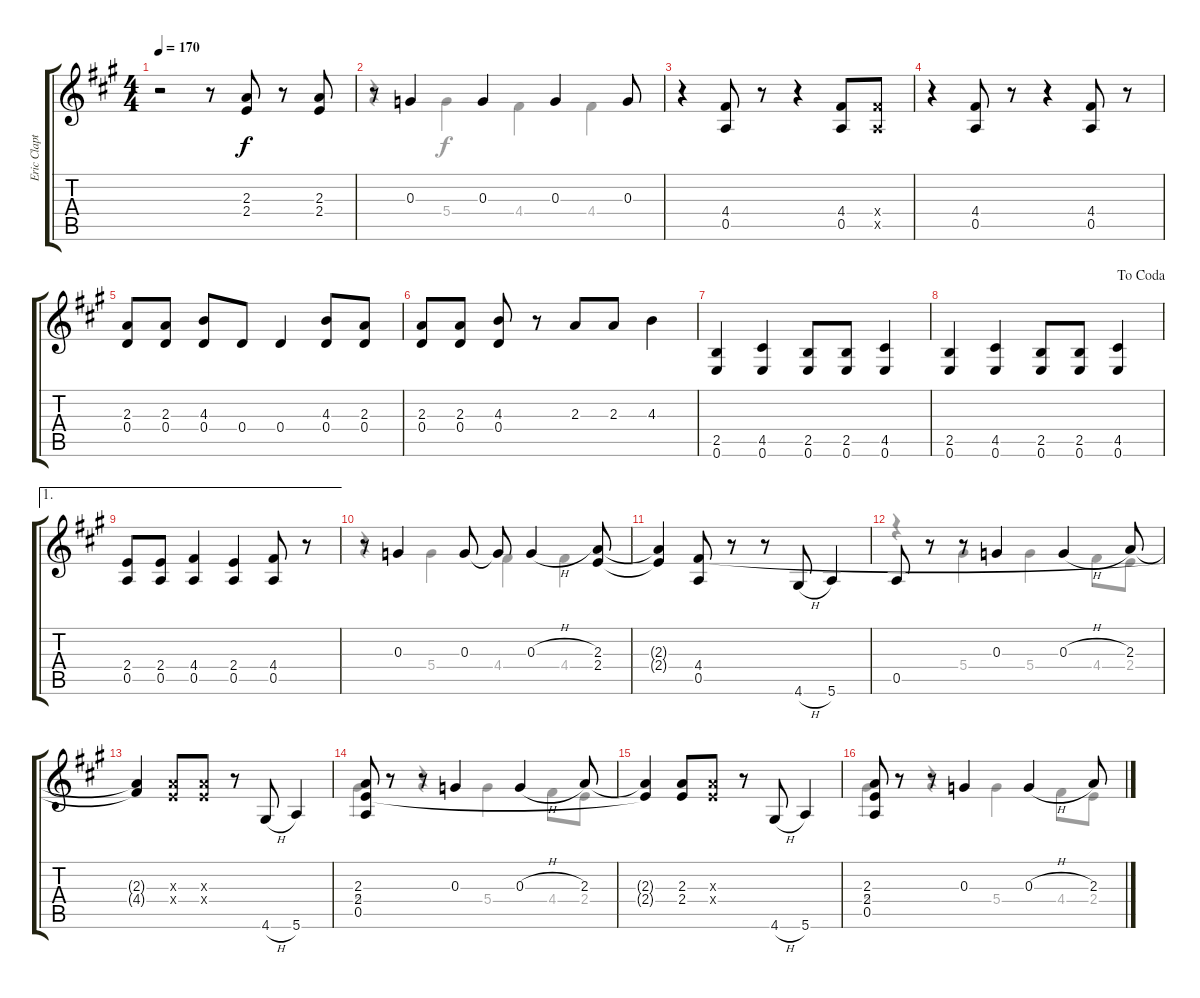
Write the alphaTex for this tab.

\track ("Eric Clapton (clean)" "Eric Clapt") {instrument electricguitarclean}
\staff {score tabs}
\tuning (E4 B3 G3 D3 A2 E2) {hide}
\voice
\ts (4 4)
\tempo 170
\clef g2
\ks a
r.2{dy f} r.8 (2.3 2.4).8 r.8 (2.3 2.4).8 |
r.8 0.3.4 0.3.4 0.3.4 0.3.8 |
r.4 (4.4 0.5).8 r.8 r.4 (4.4 0.5).8 (4.4{x} 0.5{x}).8 |
r.4 (4.4 0.5).8 r.8 r.4 (4.4 0.5).8 r.8 |
(2.3 0.4).8 (2.3 0.4).8 (4.3 0.4).8 0.4.8 0.4.4 (4.3 0.4).8 (2.3 0.4).8 |
(2.3 0.4).8 (2.3 0.4).8 (4.3 0.4).8 r.8 2.3.8 2.3.8 4.3.4 |
(2.5 0.6).4 (4.5 0.6).4 (2.5 0.6).8 (2.5 0.6).8 (4.5 0.6).4 |
\jump dacoda
(2.5 0.6).4 (4.5 0.6).4 (2.5 0.6).8 (2.5 0.6).8 (4.5 0.6).4 |
\ae 1
(2.4 0.5).8 (2.4 0.5).8 (4.4 0.5).4 (2.4 0.5).4 (4.4 0.5).8 r.8 |
r.8 0.3.4 0.3.8 0.3{t}.8 0.3{h}.4 (2.3 2.4).8 |
(2.3{t} 2.4{t}).4 (4.4 0.5).8 r.8 r.8 4.6{h}.8 5.6.4 |
0.5.8 r.8 r.8 0.3.4 0.3{h}.4 2.3.8 |
(2.3{t} 4.4{t}).4 (2.3{x} 2.4{x}).8 (2.3{x} 2.4{x}).8 r.8 4.6{h}.8 5.6.4 |
(2.3 2.4 0.5).8 r.8 r.8 0.3.4 0.3{h}.4 2.3.8 |
(2.3{t} 2.4{t}).4 (2.3 2.4).8 (2.3{x} 2.4{x}).8 r.8 4.6{h}.8 5.6.4 |
(2.3 2.4 0.5).8 r.8 r.8 0.3.4 0.3{h}.4 2.3.8
\voice
\clef g2
\ottava regular
\simile none
\ks a
|
r.4 5.4.4 4.4.4 4.4.4 |
|
|
|
|
|
|
|
r.4 5.4.4 4.4.4 4.4.4 |
|
r.4 5.4.4 5.4.4 4.4.8 2.4.8 |
|
5.4.4 r.4 5.4.4 4.4.8 2.4.8 |
|
5.4.4 r.4 5.4.4 4.4.8 2.4.8
